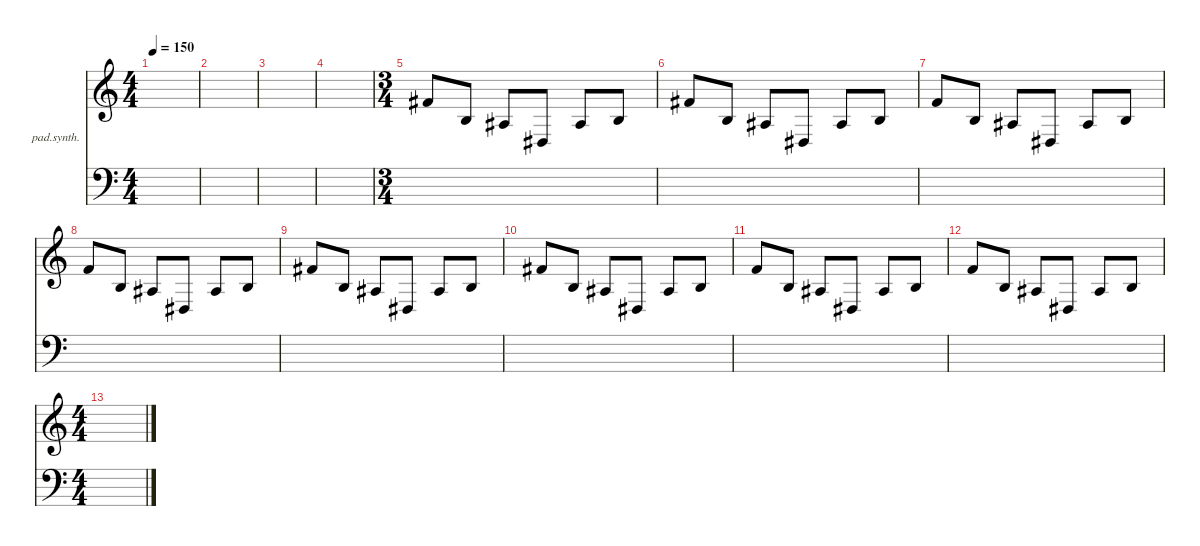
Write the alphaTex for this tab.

\defaultSystemsLayout 4
\hideDynamics
\bracketExtendMode nobrackets
\firstSystemTrackNameOrientation horizontal
\track ("Pad Synthesizer" "pad.synth.") {instrument pad2warm}
\staff {score}
\tuning (E4 B3 G3 D3 A2 E2)
\ts (4 4)
\tempo 150
\clef g2
\ks c
|
|
|
|
\ts (3 4)
\beaming (8 2 2 2)
2.1{acc #}.8 0.2.8 3.3{acc #}.8 1.4{acc #}.8 3.3{acc #}.8 0.2.8 |
2.1{acc #}.8 0.2.8 3.3{acc #}.8 1.4{acc #}.8 3.3{acc #}.8 0.2.8 |
1.1.8 0.2.8 3.3{acc #}.8 1.4{acc #}.8 3.3{acc #}.8 0.2.8 |
1.1.8 0.2.8 3.3{acc #}.8 1.4{acc #}.8 3.3{acc #}.8 0.2.8 |
2.1{acc #}.8 0.2.8 3.3{acc #}.8 1.4{acc #}.8 3.3{acc #}.8 0.2.8 |
2.1{acc #}.8 0.2.8 3.3{acc #}.8 1.4{acc #}.8 3.3{acc #}.8 0.2.8 |
1.1.8 0.2.8 3.3{acc #}.8 1.4{acc #}.8 3.3{acc #}.8 0.2.8 |
1.1.8 0.2.8 3.3{acc #}.8 1.4{acc #}.8 3.3{acc #}.8 0.2.8 |
\ts (4 4)
\beaming (8 2 2 2 2)
|
|
|
\staff {score}
\tuning (G2 D2 A1 E1 B0)
\clef f4
\ottava regular
\simile none
\ks c
|
|
|
|
|
|
|
|
|
|
|
|
|
|
|
